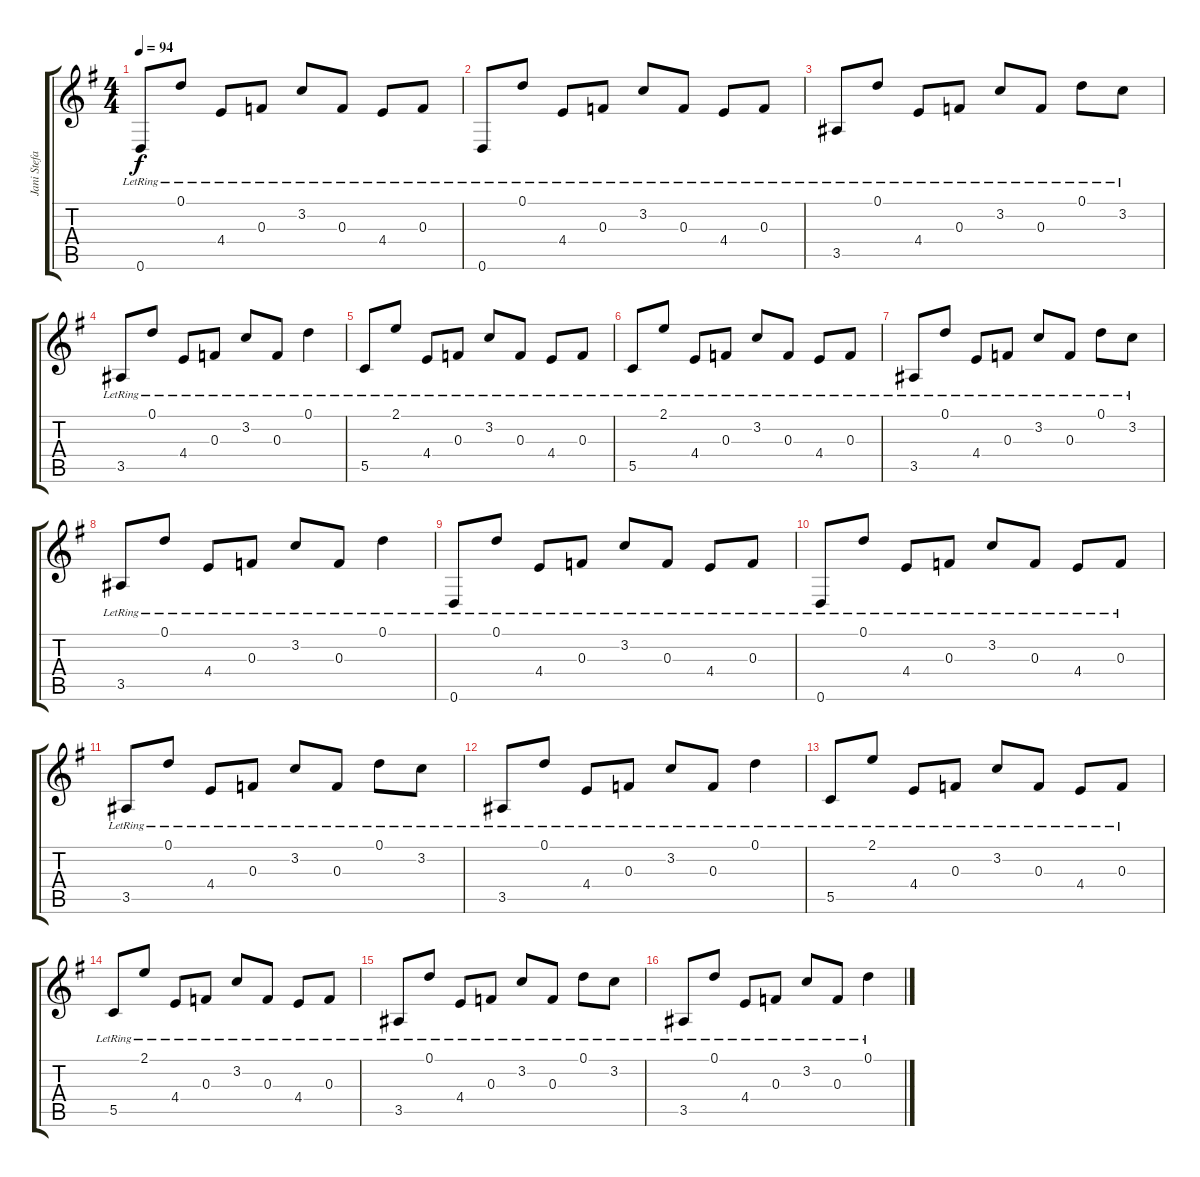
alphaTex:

\track ("Jani Stefanovic - clean guitar" "Jani Stefa") {instrument electricguitarjazz}
\staff {score tabs}
\tuning (D4 A3 F3 C3 G2 D2) {hide}
\ts (4 4)
\tempo 94
\clef g2
\ks eminor
0.6{lr}.8{dy f} 0.1{lr}.8 4.4{lr}.8 0.3{lr}.8 3.2{lr}.8 0.3{lr}.8 4.4{lr}.8 0.3{lr}.8 |
0.6{lr}.8 0.1{lr}.8 4.4{lr}.8 0.3{lr}.8 3.2{lr}.8 0.3{lr}.8 4.4{lr}.8 0.3{lr}.8 |
3.5{lr}.8 0.1{lr}.8 4.4{lr}.8 0.3{lr}.8 3.2{lr}.8 0.3{lr}.8 0.1{lr}.8 3.2{lr}.8 |
3.5{lr}.8 0.1{lr}.8 4.4{lr}.8 0.3{lr}.8 3.2{lr}.8 0.3{lr}.8 0.1{lr}.4 |
5.5{lr}.8 2.1{lr}.8 4.4{lr}.8 0.3{lr}.8 3.2{lr}.8 0.3{lr}.8 4.4{lr}.8 0.3{lr}.8 |
5.5{lr}.8 2.1{lr}.8 4.4{lr}.8 0.3{lr}.8 3.2{lr}.8 0.3{lr}.8 4.4{lr}.8 0.3{lr}.8 |
3.5{lr}.8 0.1{lr}.8 4.4{lr}.8 0.3{lr}.8 3.2{lr}.8 0.3{lr}.8 0.1{lr}.8 3.2{lr}.8 |
3.5{lr}.8 0.1{lr}.8 4.4{lr}.8 0.3{lr}.8 3.2{lr}.8 0.3{lr}.8 0.1{lr}.4 |
0.6{lr}.8 0.1{lr}.8 4.4{lr}.8 0.3{lr}.8 3.2{lr}.8 0.3{lr}.8 4.4{lr}.8 0.3{lr}.8 |
0.6{lr}.8 0.1{lr}.8 4.4{lr}.8 0.3{lr}.8 3.2{lr}.8 0.3{lr}.8 4.4{lr}.8 0.3{lr}.8 |
3.5{lr}.8 0.1{lr}.8 4.4{lr}.8 0.3{lr}.8 3.2{lr}.8 0.3{lr}.8 0.1{lr}.8 3.2{lr}.8 |
3.5{lr}.8 0.1{lr}.8 4.4{lr}.8 0.3{lr}.8 3.2{lr}.8 0.3{lr}.8 0.1{lr}.4 |
5.5{lr}.8 2.1{lr}.8 4.4{lr}.8 0.3{lr}.8 3.2{lr}.8 0.3{lr}.8 4.4{lr}.8 0.3{lr}.8 |
5.5{lr}.8 2.1{lr}.8 4.4{lr}.8 0.3{lr}.8 3.2{lr}.8 0.3{lr}.8 4.4{lr}.8 0.3{lr}.8 |
3.5{lr}.8 0.1{lr}.8 4.4{lr}.8 0.3{lr}.8 3.2{lr}.8 0.3{lr}.8 0.1{lr}.8 3.2{lr}.8 |
3.5{lr}.8 0.1{lr}.8 4.4{lr}.8 0.3{lr}.8 3.2{lr}.8 0.3{lr}.8 0.1{lr}.4
